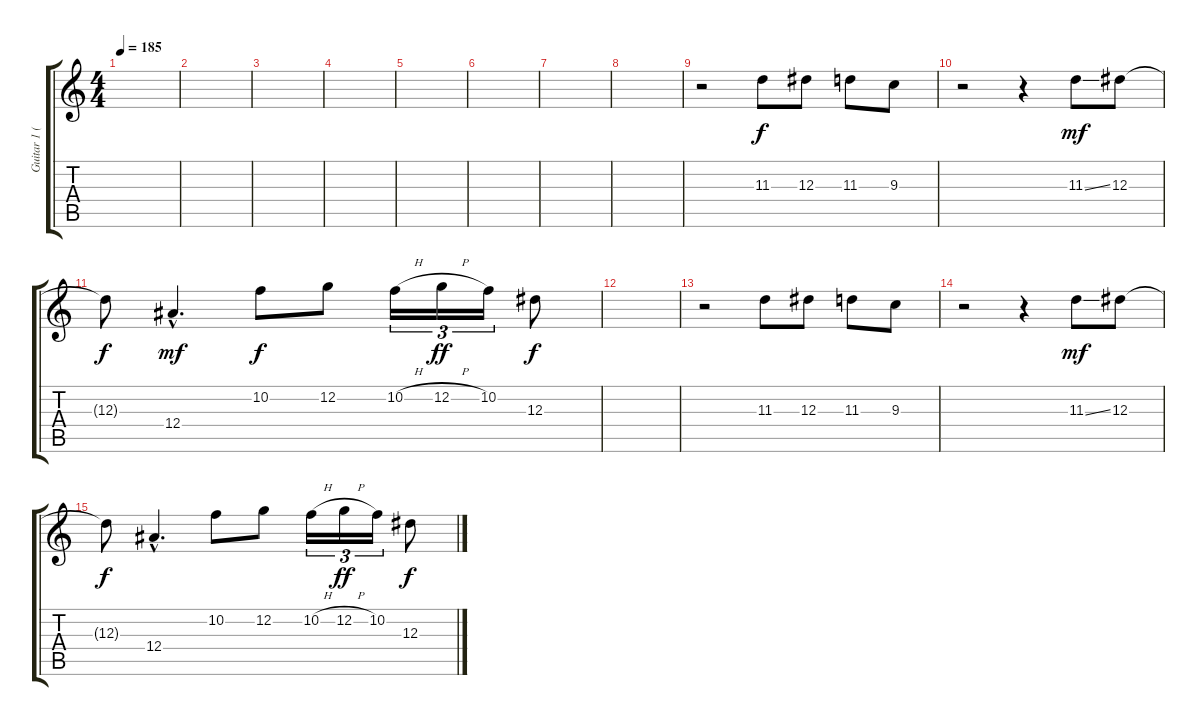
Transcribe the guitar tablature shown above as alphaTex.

\track ("Guitar 1 (Lead)" "Guitar 1 (") {instrument distortionguitar}
\staff {score tabs}
\tuning (C4 G3 Eb3 Bb2 F2 C2) {hide}
\ts (4 4)
\tempo 185
\clef g2
\ks c
|
|
|
|
|
|
|
|
r.2{balance 7} 11.3.8 12.3.8 11.3.8 9.3.8 |
r.2 r.4 11.3{ss}.8{dy mf} 12.3.8 |
12.3{t}.8{dy f} 12.4{hac}.4{d dy mf} 10.2.8{dy f} 12.2.8 10.2{h}.16{tu (3 2)} 12.2{h}.16{tu (3 2) dy ff} 10.2.16{tu (3 2)} 12.3.8{dy f} |
|
r.2 11.3.8 12.3.8 11.3.8 9.3.8 |
r.2 r.4 11.3{ss}.8{dy mf} 12.3.8 |
12.3{t}.8{dy f} 12.4{hac}.4{d} 10.2.8 12.2.8 10.2{h}.16{tu (3 2)} 12.2{h}.16{tu (3 2) dy ff} 10.2.16{tu (3 2)} 12.3.8{dy f}
